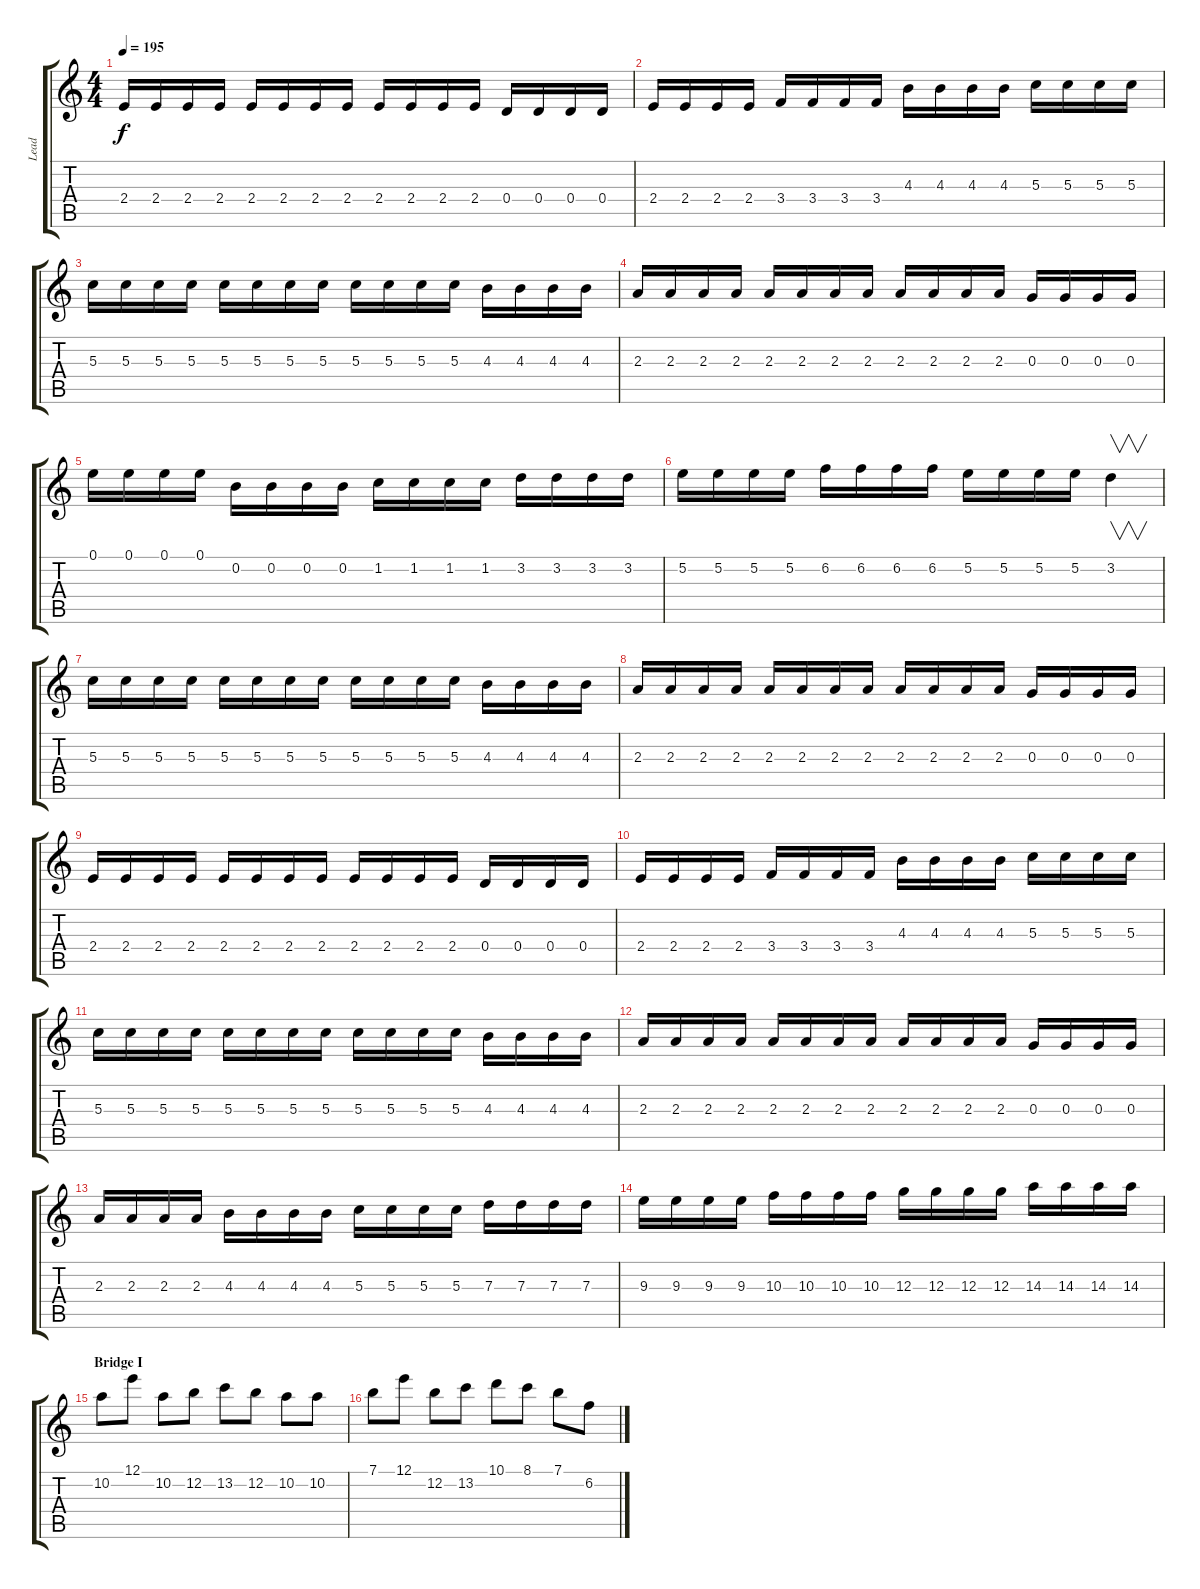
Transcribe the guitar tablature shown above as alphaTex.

\track ("Lead" "Lead") {instrument overdrivenguitar}
\staff {score tabs}
\tuning (E4 B3 G3 D3 A2 E2) {hide}
\ts (4 4)
\tempo 195
\clef g2
\ks c
2.4.16{dy f} 2.4.16 2.4.16 2.4.16 2.4.16 2.4.16 2.4.16 2.4.16 2.4.16 2.4.16 2.4.16 2.4.16 0.4.16 0.4.16 0.4.16 0.4.16 |
2.4.16 2.4.16 2.4.16 2.4.16 3.4.16 3.4.16 3.4.16 3.4.16 4.3.16 4.3.16 4.3.16 4.3.16 5.3.16 5.3.16 5.3.16 5.3.16 |
5.3.16 5.3.16 5.3.16 5.3.16 5.3.16 5.3.16 5.3.16 5.3.16 5.3.16 5.3.16 5.3.16 5.3.16 4.3.16 4.3.16 4.3.16 4.3.16 |
2.3.16 2.3.16 2.3.16 2.3.16 2.3.16 2.3.16 2.3.16 2.3.16 2.3.16 2.3.16 2.3.16 2.3.16 0.3.16 0.3.16 0.3.16 0.3.16 |
0.1.16 0.1.16 0.1.16 0.1.16 0.2.16 0.2.16 0.2.16 0.2.16 1.2.16 1.2.16 1.2.16 1.2.16 3.2.16 3.2.16 3.2.16 3.2.16 |
5.2.16 5.2.16 5.2.16 5.2.16 6.2.16 6.2.16 6.2.16 6.2.16 5.2.16 5.2.16 5.2.16 5.2.16 3.2.4{v} |
5.3.16 5.3.16 5.3.16 5.3.16 5.3.16 5.3.16 5.3.16 5.3.16 5.3.16 5.3.16 5.3.16 5.3.16 4.3.16 4.3.16 4.3.16 4.3.16 |
2.3.16 2.3.16 2.3.16 2.3.16 2.3.16 2.3.16 2.3.16 2.3.16 2.3.16 2.3.16 2.3.16 2.3.16 0.3.16 0.3.16 0.3.16 0.3.16 |
2.4.16 2.4.16 2.4.16 2.4.16 2.4.16 2.4.16 2.4.16 2.4.16 2.4.16 2.4.16 2.4.16 2.4.16 0.4.16 0.4.16 0.4.16 0.4.16 |
2.4.16 2.4.16 2.4.16 2.4.16 3.4.16 3.4.16 3.4.16 3.4.16 4.3.16 4.3.16 4.3.16 4.3.16 5.3.16 5.3.16 5.3.16 5.3.16 |
5.3.16 5.3.16 5.3.16 5.3.16 5.3.16 5.3.16 5.3.16 5.3.16 5.3.16 5.3.16 5.3.16 5.3.16 4.3.16 4.3.16 4.3.16 4.3.16 |
2.3.16 2.3.16 2.3.16 2.3.16 2.3.16 2.3.16 2.3.16 2.3.16 2.3.16 2.3.16 2.3.16 2.3.16 0.3.16 0.3.16 0.3.16 0.3.16 |
2.3.16 2.3.16 2.3.16 2.3.16 4.3.16 4.3.16 4.3.16 4.3.16 5.3.16 5.3.16 5.3.16 5.3.16 7.3.16 7.3.16 7.3.16 7.3.16 |
9.3.16 9.3.16 9.3.16 9.3.16 10.3.16 10.3.16 10.3.16 10.3.16 12.3.16 12.3.16 12.3.16 12.3.16 14.3.16 14.3.16 14.3.16 14.3.16 |
\section ("" "Bridge I")
10.2.8 12.1.8 10.2.8 12.2.8 13.2.8 12.2.8 10.2.8 10.2.8 |
7.1.8 12.1.8 12.2.8 13.2.8 10.1.8 8.1.8 7.1.8 6.2.8
